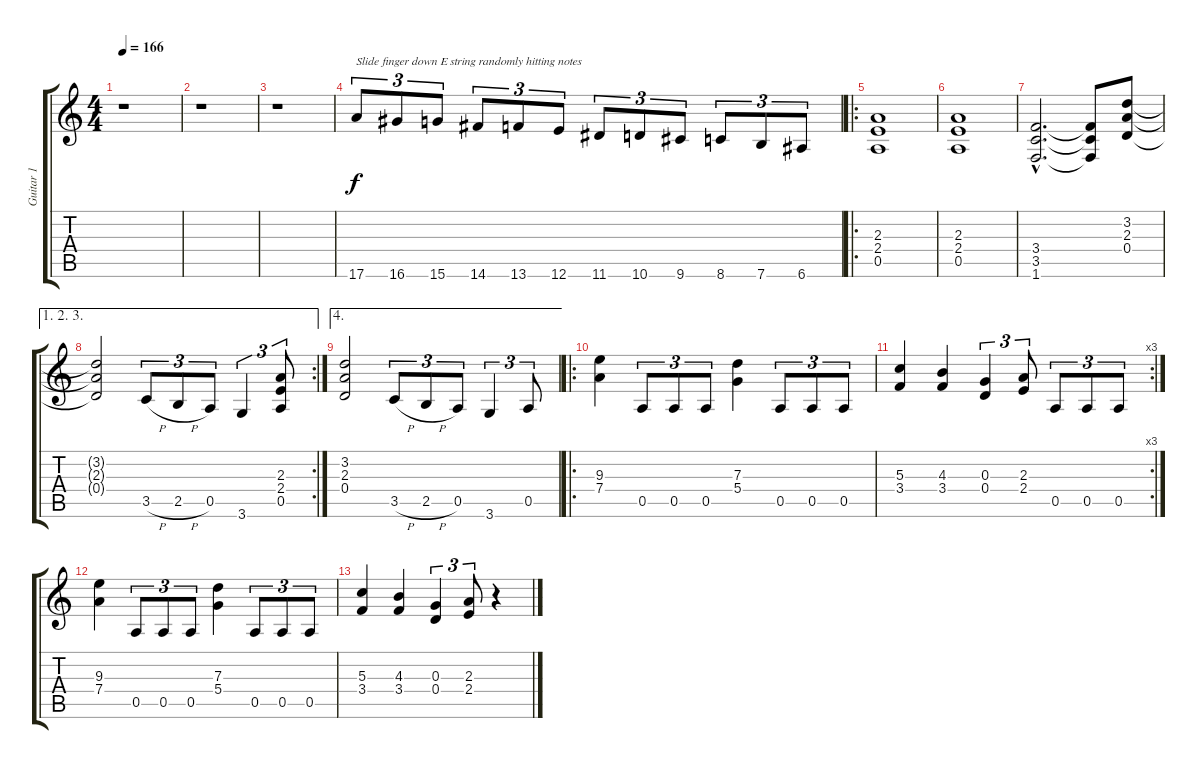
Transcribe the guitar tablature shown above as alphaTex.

\track ("Guitar 1" "Guitar 1") {instrument distortionguitar}
\staff {score tabs}
\tuning (E4 B3 G3 D3 A2 E2) {hide}
\ts (4 4)
\tempo 166
\clef g2
\ks c
r.1{dy f} |
r.1 |
r.1 |
17.6.8{tu (3 2) txt "Slide finger down E string randomly hitting notes"} 16.6.8{tu (3 2)} 15.6.8{tu (3 2)} 14.6.8{tu (3 2)} 13.6.8{tu (3 2)} 12.6.8{tu (3 2)} 11.6.8{tu (3 2)} 10.6.8{tu (3 2)} 9.6.8{tu (3 2)} 8.6.8{tu (3 2)} 7.6.8{tu (3 2)} 6.6.8{tu (3 2)} |
\ro
(2.3 2.4 0.5).1 |
(2.3 2.4 0.5).1 |
(3.4{hac} 3.5{hac} 1.6{hac}).2{d} (3.4{t} 3.5{t} 1.6{t}).8 (3.2 2.3 0.4).8 |
\ae (1 2 3)
\rc 2
(3.2{t} 2.3{t} 0.4{t}).2 3.5{h}.8{tu (3 2)} 2.5{h}.8{tu (3 2)} 0.5.8{tu (3 2)} 3.6.4{tu (3 2)} (2.3 2.4 0.5).8{tu (3 2)} |
\ae 4
(3.2 2.3 0.4).2 3.5{h}.8{tu (3 2)} 2.5{h}.8{tu (3 2)} 0.5.8{tu (3 2)} 3.6.4{tu (3 2)} 0.5.8{tu (3 2)} |
\ro
(9.3 7.4).4 0.5.8{tu (3 2)} 0.5.8{tu (3 2)} 0.5.8{tu (3 2)} (7.3 5.4).4 0.5.8{tu (3 2)} 0.5.8{tu (3 2)} 0.5.8{tu (3 2)} |
\rc 3
(5.3 3.4).4 (4.3 3.4).4 (0.3 0.4).4{tu (3 2)} (2.3 2.4).8{tu (3 2)} 0.5.8{tu (3 2)} 0.5.8{tu (3 2)} 0.5.8{tu (3 2)} |
(9.3 7.4).4 0.5.8{tu (3 2)} 0.5.8{tu (3 2)} 0.5.8{tu (3 2)} (7.3 5.4).4 0.5.8{tu (3 2)} 0.5.8{tu (3 2)} 0.5.8{tu (3 2)} |
(5.3 3.4).4 (4.3 3.4).4 (0.3 0.4).4{tu (3 2)} (2.3 2.4).8{tu (3 2)} r.4
